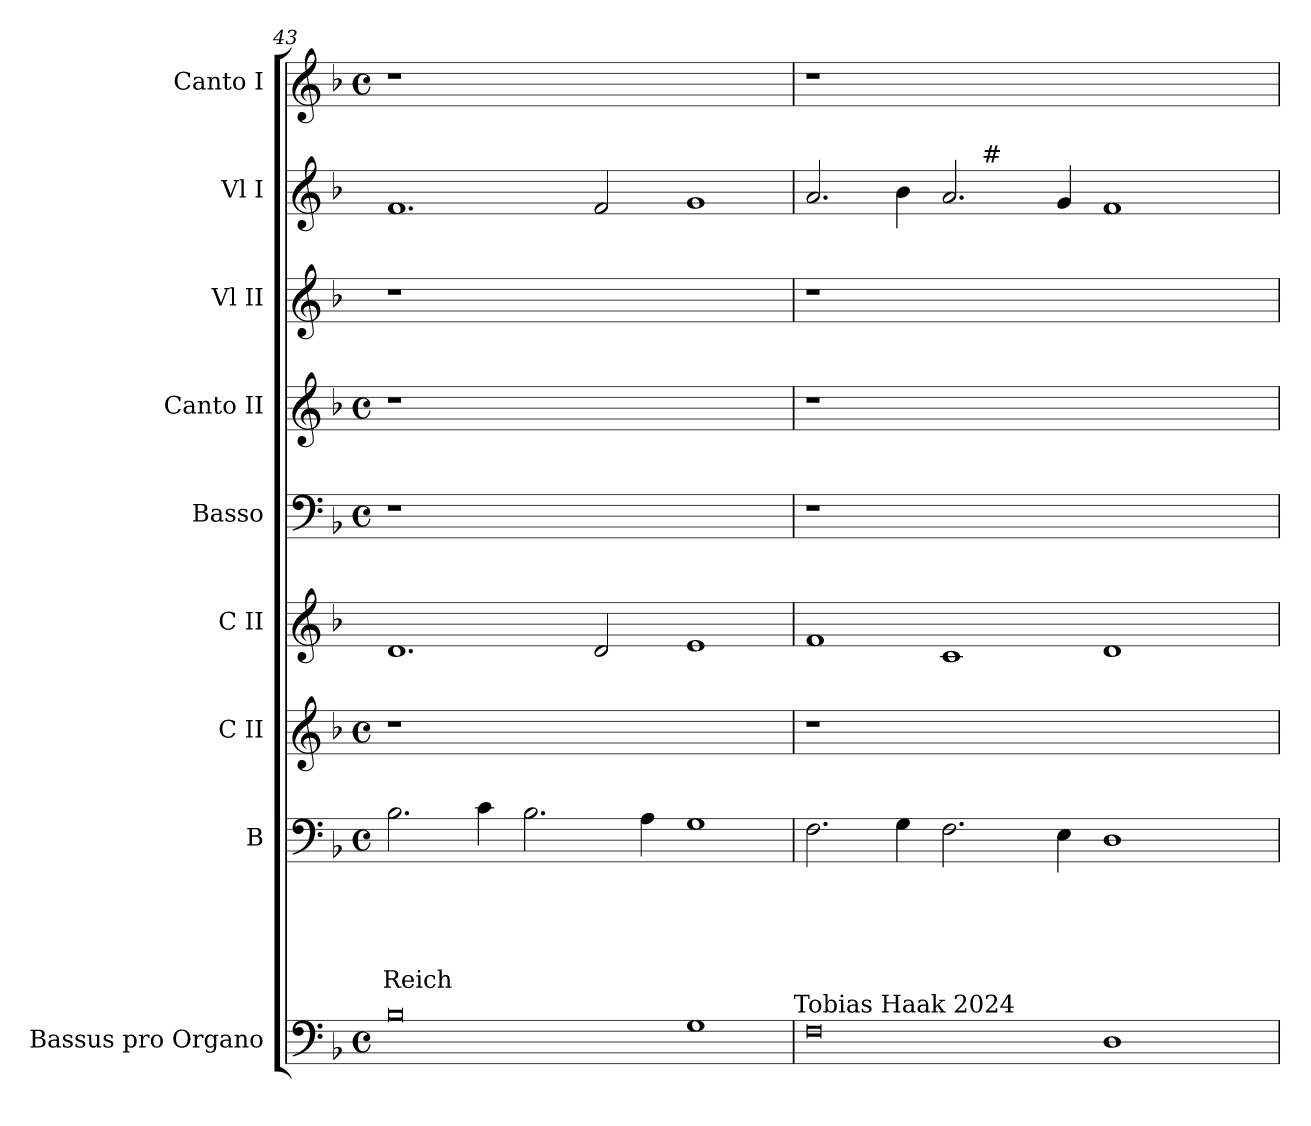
**kern	**kern	**text	**text	**text	**text	**text	**kern	**kern	**kern	**kern	**kern	**kern	**kern
*part9	*part8	*part8	*part8	*part8	*part8	*part8	*part7	*part6	*part5	*part4	*part3	*part2	*part1
*staff9	*staff8	*staff8	*staff8	*staff8	*staff8	*staff8	*staff7	*staff6	*staff5	*staff4	*staff3	*staff2	*staff1
*I"Bassus pro Organo	*I"B	*	*	*	*	*	*I"C II	*I"C II	*I"Basso	*I"Canto II	*I"Vl II	*I"Vl I	*I"Canto I
*I'B.p.O.	*I'B	*	*	*	*	*	*I'C II	*	*I'B	*I'C II	*I'Vl II	*I'Vl I	*I'C I
*clefF4	*clefF4	*	*	*	*	*	*clefG2	*clefG2	*clefF4	*clefG2	*clefG2	*clefG2	*clefG2
*	*	*	*	*	*	*	*	*	*ITrd7c12	*	*	*	*
*k[b-]	*k[b-]	*	*	*	*	*	*k[b-]	*k[b-]	*k[b-]	*k[b-]	*k[b-]	*k[b-]	*k[b-]
*F:	*F:	*	*	*	*	*	*F:	*F:	*F:	*F:	*F:	*F:	*F:
*M4/4	*M4/4	*	*	*	*	*	*M4/4	*	*M4/4	*M4/4	*	*	*M4/4
*met(c)	*met(c)	*	*	*	*	*	*met(c)	*	*met(c)	*met(c)	*	*	*met(c)
=43	=43	=43	=43	=43	=43	=43	=43	=43	=43	=43	=43	=43	=43
!	!	!	!	!	!	!LO:LY:b	!	!	!	!	!	!	!
0B-	2.B-\	.	.	.	.	Reich	1r	1.d	1r	1r	1r	1.f	1r
.	4c\	.	.	.	.	.	.	.	.	.	.	.	.
.	2.B-\	.	.	.	.	.	0ryy	.	0ryy	0ryy	0ryy	.	0ryy
.	.	.	.	.	.	.	.	2d/	.	.	.	2f</	.
.	4A\	.	.	.	.	.	.	.	.	.	.	.	.
1G	1G	.	.	.	.	.	.	1e	.	.	.	1g	.
!LO:TX:a:t=Tobias Haak 2024	!	!	!	!	!	!	!	!	!	!	!	!	!
=44	=44	=44	=44	=44	=44	=44	=44	=44	=44	=44	=44	=44	=44
!	!	!	!	!	!	!	!	!	!	!	!	!LO:TX:a:t=#	!
*	*	*	*	*	*	*	*	*	*	*	*	*^	*
0F	2.F\	.	.	.	.	.	1r	1f	1r	1r	1r	2.a/	1ryy	1r
.	4G\	.	.	.	.	.	.	.	.	.	.	4b-\	.	.
.	2.F\	.	.	.	.	.	0ryy	1c	0ryy	0ryy	0ryy	2.a/	8.ryy	0ryy
!	!	!	!	!	!	!	!	!	!	!	!	!	!LO:TX:a:t=#	!
.	.	.	.	.	.	.	.	.	.	.	.	.	1ryy	.
.	4E\	.	.	.	.	.	.	.	.	.	.	4g/	.	.
1D	1D	.	.	.	.	.	.	1d	.	.	.	1f	.	.
.	.	.	.	.	.	.	.	.	.	.	.	.	2ryy	.
.	.	.	.	.	.	.	.	.	.	.	.	.	4ryy	.
.	.	.	.	.	.	.	.	.	.	.	.	.	16ryy	.
*	*	*	*	*	*	*	*	*	*	*	*	*v	*v	*
=	=	=	=	=	=	=	=	=	=	=	=	=	=
*-	*-	*-	*-	*-	*-	*-	*-	*-	*-	*-	*-	*-	*-
